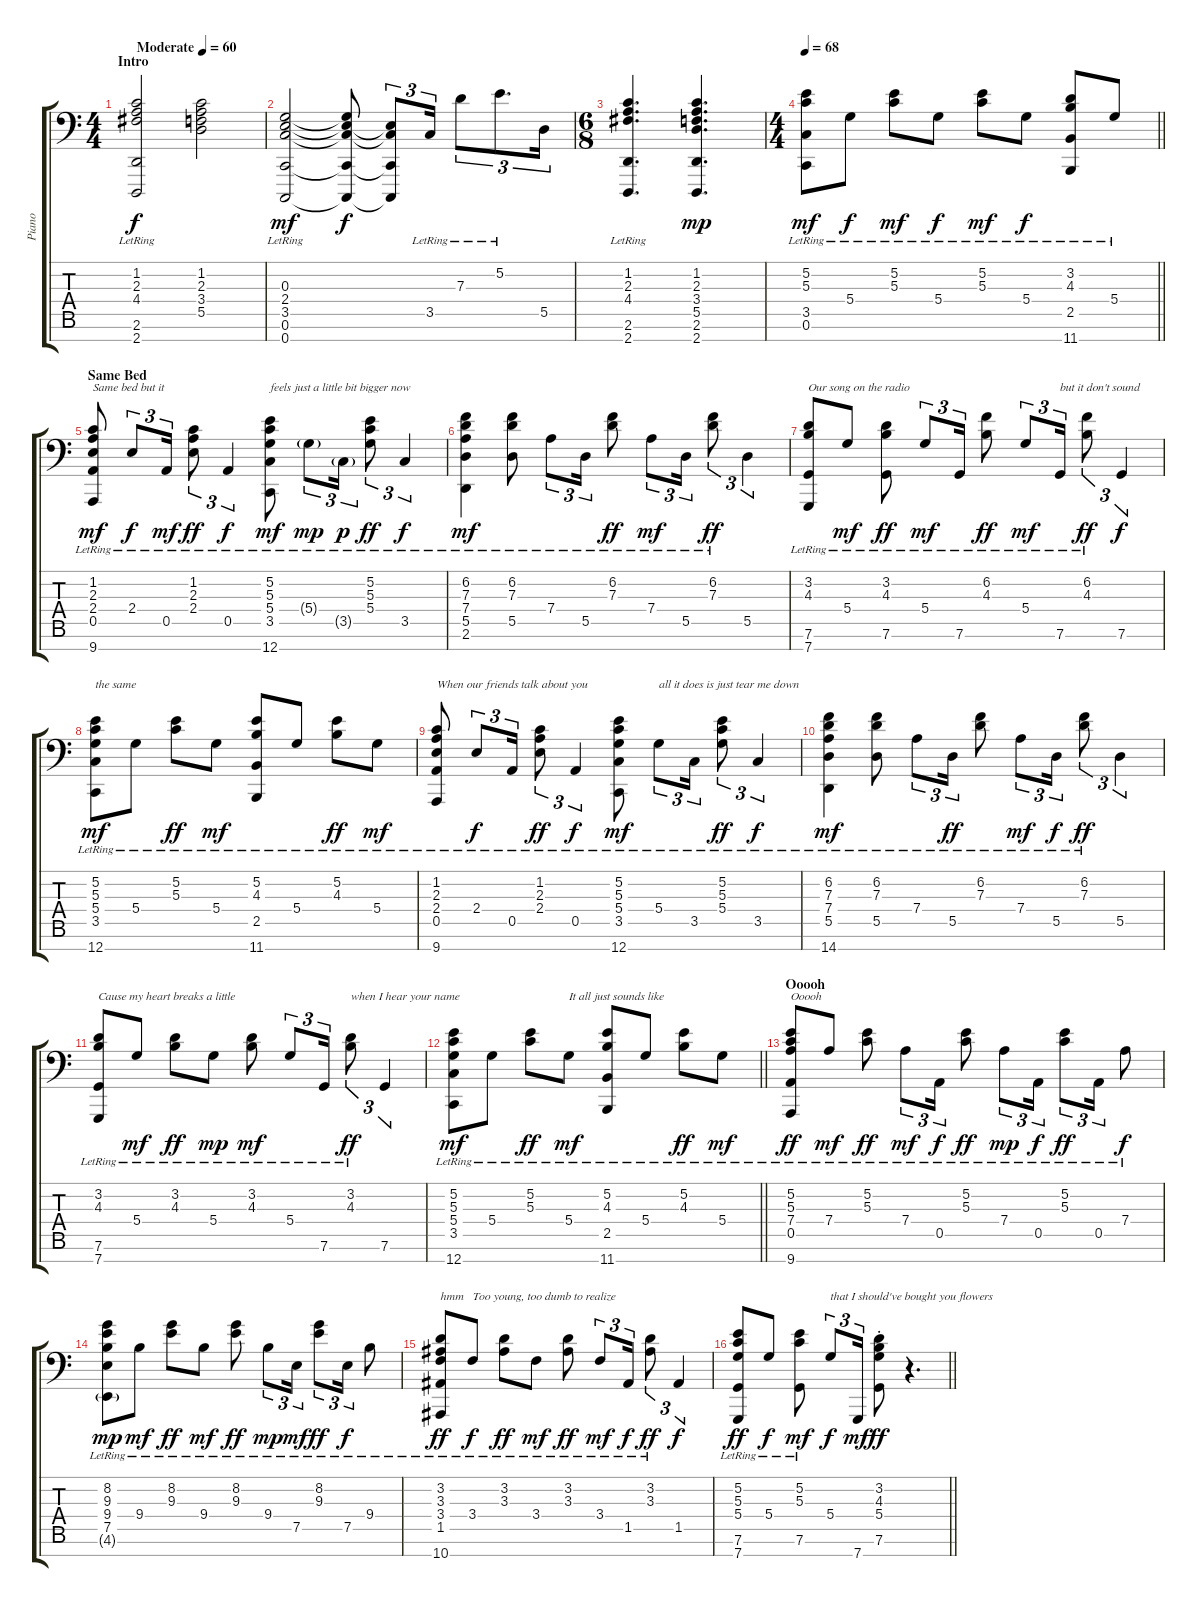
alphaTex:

\track ("Piano" "Piano") {instrument acousticgrandpiano}
\staff {score tabs}
\tuning (E4 B3 G3 D3 A2 C2 C1) {hide}
\ts (4 4)
\section ("" "Intro")
\tempo (60 "Moderate")
\clef f4
\ks c
(1.2 2.3 4.4 2.6{lr} 2.7{lr}).2{dy f instrument acousticgrandpiano} (1.2 2.3 3.4 5.5).2 |
(0.3 2.4{lr} 3.5 0.6{lr} 0.7).2{dy mf} (0.3{t} 2.4{t} 3.5{t} 0.6{t} 0.7{t}).8{dy f} (2.4{t} 3.5{t} 0.6{t} 0.7{t}).8{tu (3 2)} 3.5{lr}.16{tu (3 2)} 7.3{lr}.8{tu (3 2)} 5.2{lr}.8{d tu (3 2)} 5.5.16{tu (3 2)} |
\ts (6 8)
(1.2 2.3 4.4 2.6{lr} 2.7).4{d} (1.2 2.3 3.4 5.5 2.6 2.7).4{d dy mp} |
\ts (4 4)
\tempo 68
\barLineRight lightlight
(5.2{lr} 5.3{lr} 3.5{lr} 0.6{lr}).8{dy mf} 5.4{lr}.8{dy f} (5.2{lr} 5.3{lr}).8{dy mf} 5.4{lr}.8{dy f} (5.2{lr} 5.3{lr}).8{dy mf} 5.4{lr}.8{dy f} (3.2{lr} 4.3{lr} 2.5{lr} 11.7{lr}).8 5.4{lr}.8 |
\section ("" "Same Bed")
(1.2{lr} 2.3{lr} 2.4{lr} 0.5{lr} 9.7{lr}).8{txt "Same bed but it" dy mf} 2.4{lr}.8{tu (3 2) dy f} 0.5{lr}.16{tu (3 2) dy mf} (1.2{lr} 2.3{lr} 2.4{lr}).8{tu (3 2) dy ff} 0.5{lr}.4{tu (3 2) dy f} (5.2{lr} 5.3{lr} 5.4{lr} 3.5 12.7{lr}).8{txt "feels just a little bit bigger now" dy mf} 5.4{g lr}.8{tu (3 2) dy mp} 3.5{g lr}.16{tu (3 2) dy p} (5.2{lr} 5.3{lr} 5.4{lr}).8{tu (3 2) dy ff} 3.5{lr}.4{tu (3 2) dy f} |
(6.2{lr} 7.3{lr} 7.4{lr} 5.5{lr} 2.6{lr}).4{dy mf} (6.2{lr} 7.3{lr} 5.5{lr}).8 7.4{lr}.8{tu (3 2)} 5.5{lr}.16{tu (3 2)} (6.2{lr} 7.3{lr}).8{dy ff} 7.4{lr}.8{tu (3 2) dy mf} 5.5{lr}.16{tu (3 2)} (6.2{lr} 7.3{lr}).8{tu (3 2) dy ff} 5.5.4{tu (3 2)} |
(3.2{lr} 4.3{lr} 7.6{lr} 7.7{lr}).8{txt "Our song on the radio"} 5.4{lr}.8{dy mf} (3.2{lr} 4.3{lr} 7.6{lr}).8{dy ff} 5.4{lr}.8{tu (3 2) dy mf} 7.6{lr}.16{tu (3 2)} (6.2{lr} 4.3{lr}).8{dy ff} 5.4{lr}.8{tu (3 2) dy mf} 7.6{lr}.16{tu (3 2) txt "but it don't sound"} (6.2{lr} 4.3{lr}).8{tu (3 2) dy ff} 7.6.4{tu (3 2) dy f} |
(5.2{lr} 5.3{lr} 5.4{lr} 3.5{lr} 12.7{lr}).8{txt "the same" dy mf} 5.4{lr}.8 (5.2{lr} 5.3{lr}).8{dy ff} 5.4{lr}.8{dy mf} (5.2{lr} 4.3{lr} 2.5{lr} 11.7{lr}).8 5.4{lr}.8 (5.2{lr} 4.3{lr}).8{dy ff} 5.4{lr}.8{dy mf} |
(1.2{lr} 2.3{lr} 2.4{lr} 0.5{lr} 9.7{lr}).8{txt "When our friends talk about you"} 2.4{lr}.8{tu (3 2) dy f} 0.5{lr}.16{tu (3 2)} (1.2{lr} 2.3{lr} 2.4{lr}).8{tu (3 2) dy ff} 0.5{lr}.4{tu (3 2) dy f} (5.2{lr} 5.3{lr} 5.4{lr} 3.5 12.7{lr}).8{dy mf} 5.4{lr}.8{tu (3 2) txt "all it does is just tear me down"} 3.5{lr}.16{tu (3 2)} (5.2{lr} 5.3{lr} 5.4{lr}).8{tu (3 2) dy ff} 3.5{lr}.4{tu (3 2) dy f} |
(6.2{lr} 7.3{lr} 7.4{lr} 5.5{lr} 14.7).4{dy mf} (6.2{lr} 7.3{lr} 5.5{lr}).8 7.4{lr}.8{tu (3 2)} 5.5{lr}.16{tu (3 2) dy ff} (6.2{lr} 7.3{lr}).8 7.4{lr}.8{tu (3 2) dy mf} 5.5{lr}.16{tu (3 2) dy f} (6.2{lr} 7.3{lr}).8{tu (3 2) dy ff} 5.5.4{tu (3 2)} |
(3.2{lr} 4.3{lr} 7.6{lr} 7.7{lr}).8{txt "Cause my heart breaks a little"} 5.4{lr}.8{dy mf} (3.2{lr} 4.3{lr}).8{dy ff} 5.4{lr}.8{dy mp} (3.2{lr} 4.3{lr}).8{dy mf} 5.4{lr}.8{tu (3 2)} 7.6{lr}.16{tu (3 2)} (3.2{lr} 4.3{lr}).8{tu (3 2) txt "when I hear your name" dy ff} 7.6.4{tu (3 2)} |
\barLineRight lightlight
(5.2{lr} 5.3{lr} 5.4{lr} 3.5{lr} 12.7{lr}).8{dy mf} 5.4{lr}.8 (5.2{lr} 5.3{lr}).8{dy ff} 5.4{lr}.8{txt "It all just sounds like" dy mf} (5.2{lr} 4.3{lr} 2.5{lr} 11.7{lr}).8 5.4{lr}.8 (5.2{lr} 4.3{lr}).8{dy ff} 5.4{lr}.8{dy mf} |
\section ("" "Ooooh")
(5.2{lr} 5.3{lr} 7.4{lr} 0.5{lr} 9.7{lr}).8{txt "Ooooh" dy ff} 7.4{lr}.8{dy mf} (5.2{lr} 5.3{lr}).8{dy ff} 7.4{lr}.8{tu (3 2) dy mf} 0.5{lr}.16{tu (3 2) dy f} (5.2{lr} 5.3{lr}).8{dy ff} 7.4{lr}.8{tu (3 2) dy mp} 0.5{lr}.16{tu (3 2) dy f} (5.2{lr} 5.3{lr}).8{tu (3 2) dy ff} 0.5{lr}.16{tu (3 2)} 7.4{lr}.8{dy f} |
(8.2{lr} 9.3{lr} 9.4{lr} 7.5{lr} 4.6{g lr}).8{dy mp} 9.4{lr}.8{dy mf} (8.2{lr} 9.3{lr}).8{dy ff} 9.4{lr}.8{dy mf} (8.2{lr} 9.3{lr}).8{dy ff} 9.4{lr}.8{tu (3 2) dy mp} 7.5{lr}.16{tu (3 2) dy mf} (8.2{lr} 9.3{lr}).8{tu (3 2) dy ff} 7.5{lr}.16{tu (3 2) dy f} 9.4{lr}.8 |
(3.2{lr} 3.3{lr} 3.4{lr} 1.5{lr} 10.7{lr}).8{txt "hmm" dy ff} 3.4{lr}.8{txt "Too young, too dumb to realize" dy f} (3.2{lr} 3.3{lr}).8{dy ff} 3.4{lr}.8{dy mf} (3.2{lr} 3.3{lr}).8{dy ff} 3.4{lr}.8{tu (3 2) dy mf} 1.5{lr}.16{tu (3 2) dy f} (3.2{lr} 3.3{lr}).8{tu (3 2) dy ff} 1.5.4{tu (3 2) dy f} |
\barLineRight lightlight
(5.2{lr} 5.3{lr} 5.4{lr} 7.6 7.7{lr}).8{dy ff} 5.4{lr}.8{dy f} (5.2{lr} 5.3{lr} 7.6{lr}).8{dy mf} 5.4.8{tu (3 2) txt "that I should've bought you flowers" dy f} 7.7.16{tu (3 2) dy mf} (3.2{st} 4.3{st} 5.4{st} 7.6{st}).8{dy ff} r.4{d}
